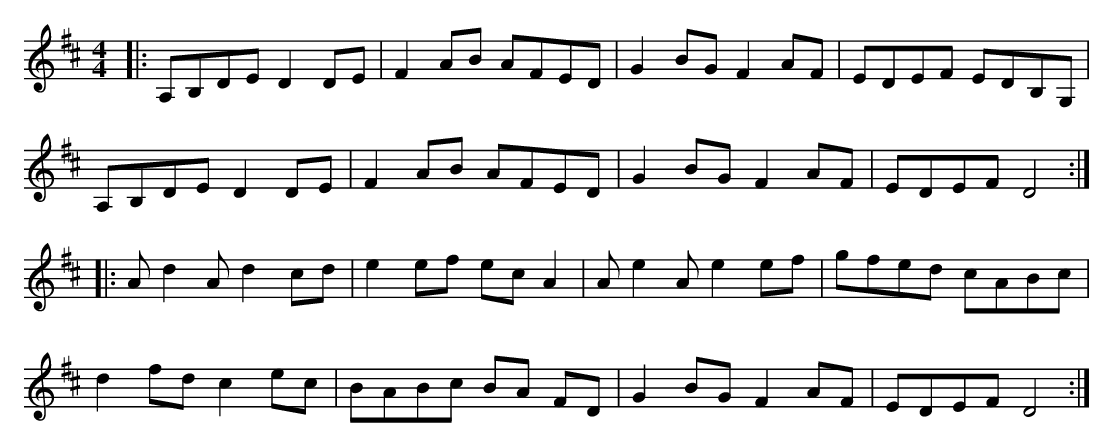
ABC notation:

X:1
M:4/4
K:D
|:A,B,DE D2 DE|F2AB AFED|G2 BG F2 AF|EDEF EDB,G,|
A,B,DE D2 DE|F2AB AFED|G2 BG F2 AF|EDEF D4:|
|:A d2 A d2 cd|e2 ef ec A2|A e2 A e2 ef|gfed cABc|
d2 fd c2 ec|BABc BA FD|G2 BG F2 AF|EDEF D4:|
